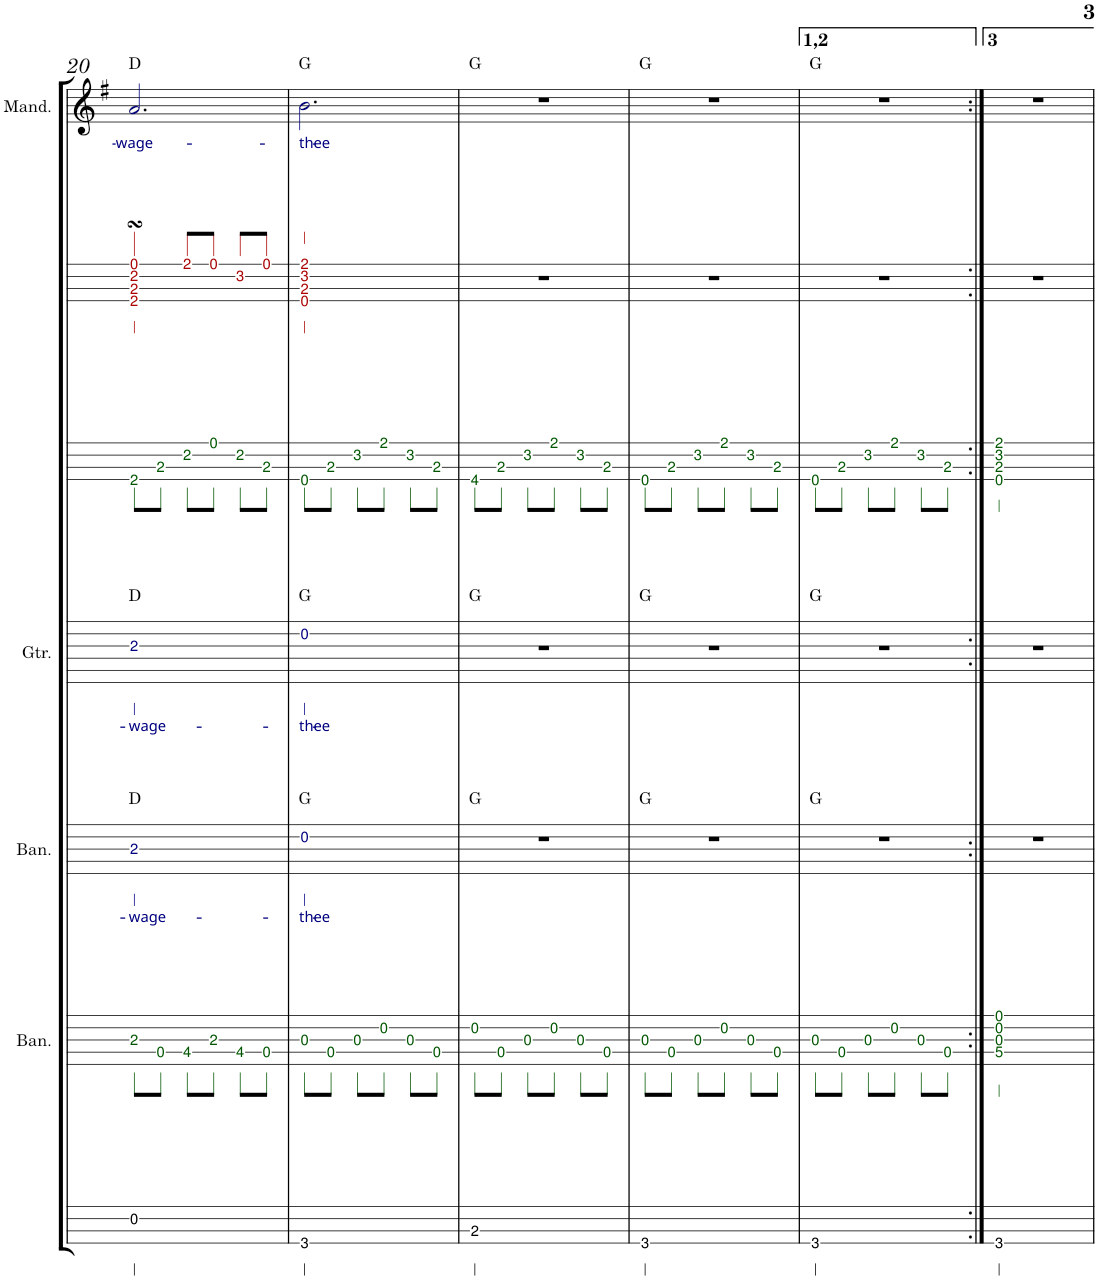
**kern	**kern	**kern	**text	**harte	**kern	**text	**harte	**kern	**kern	**kern	**text	**harte
*part7	*part6	*part5	*part5	*part5	*part4	*part4	*part4	*part3	*part2	*part1	*part1	*part1
*staff7	*staff6	*staff5	*staff5	*	*staff4	*staff4	*	*staff3	*staff2	*staff1	*staff1	*
*I"Bass Ukulele	*I"Banjo	*I"Banjo	*	*	*I"Guitar	*	*	*I"Ukulele	*I"Ukulele	*I"Mandolin	*	*
*	*I'Ban.	*I'Ban.	*	*	*I'Gtr.	*	*	*	*	*I'Mand.	*	*
!!LO:PB:g=z
*	*	*	*	*	*	*	*	*	*	*clefG2	*	*
*	*Trd7c12	*Trd7c12	*	*	*	*	*	*	*	*	*	*
*k[f#]	*k[f#]	*k[f#]	*	*	*k[f#]	*	*	*k[f#]	*k[f#]	*k[f#]	*	*
*G:	*G:	*G:	*	*	*G:	*	*	*G:	*G:	*G:	*	*
*M3/4	*M3/4	*M3/4	*	*	*M3/4	*	*	*M3/4	*M3/4	*M3/4	*	*
=20	=20	=20	=20	=20	=20	=20	=20	=20	=20	=20	=20	=20
!	!	!	!LO:LY:b:color=#00007F	!	!	!LO:LY:b:color=#00007F	!	!	!	!	!LO:LY:b:color=#00007F	!
*	*	*	*	*	*	*	*	*	*^	*	*	*
2DD\	8Ai\L	2Aj\	-wage-	D:maj	2Aj\	-wage-	D:maj	8Ai\L	4asSSSZ/	2AZ\ 2dZ\ 2f#Z\	2.aj/	-wage-	D:maj
.	8Di\J	.	.	.	.	.	.	8di\J	.	.	.	.	.
.	8F#i\L	.	.	.	.	.	.	8f#i\L	8bZ/L	.	.	.	.
.	8Ai\J	.	.	.	.	.	.	8ai\J	8aZ/J	.	.	.	.
4ryy	8F#i\L	4ryy	.	.	4ryy	.	.	8f#i\L	8gZ/L	4ryy	.	.	.
.	8Di\J	.	.	.	.	.	.	8di\J	8aZ/J	.	.	.	.
=21	=21	=21	=21	=21	=21	=21	=21	=21	=21	=21	=21	=21	=21
!	!	!	!LO:LY:b:color=#00007F	!	!	!LO:LY:b:color=#00007F	!	!	!	!	!	!LO:LY:b:color=#00007F	!
2GGG\	8Gi\L	2Bj\	-thee-	G:maj	2Bj\	-thee-	G:maj	8Gi\L	2bZ/	2GZ\ 2dZ\ 2gZ\	2.bj\	-thee-	G:maj
.	8Di\J	.	.	.	.	.	.	8di\J	.	.	.	.	.
.	8Gi\L	.	.	.	.	.	.	8gi\L	.	.	.	.	.
.	8Bi\J	.	.	.	.	.	.	8bi\J	.	.	.	.	.
4ryy	8Gi\L	4ryy	.	.	4ryy	.	.	8gi\L	4ryy	4ryy	.	.	.
.	8Di\J	.	.	.	.	.	.	8di\J	.	.	.	.	.
*	*	*	*	*	*	*	*	*	*v	*v	*	*	*
=22	=22	=22	=22	=22	=22	=22	=22	=22	=22	=22	=22	=22
2BBB\	8Bi\L	2.r	.	G:maj	2.r	.	G:maj	8Bi\L	2.r	2.r	.	G:maj
.	8Di\J	.	.	.	.	.	.	8di\J	.	.	.	.
.	8Gi\L	.	.	.	.	.	.	8gi\L	.	.	.	.
.	8Bi\J	.	.	.	.	.	.	8bi\J	.	.	.	.
4ryy	8Gi\L	.	.	.	.	.	.	8gi\L	.	.	.	.
.	8Di\J	.	.	.	.	.	.	8di\J	.	.	.	.
=23	=23	=23	=23	=23	=23	=23	=23	=23	=23	=23	=23	=23
2GGG\	8Gi\L	2.r	.	G:maj	2.r	.	G:maj	8Gi\L	2.r	2.r	.	G:maj
.	8Di\J	.	.	.	.	.	.	8di\J	.	.	.	.
.	8Gi\L	.	.	.	.	.	.	8gi\L	.	.	.	.
.	8Bi\J	.	.	.	.	.	.	8bi\J	.	.	.	.
4ryy	8Gi\L	.	.	.	.	.	.	8gi\L	.	.	.	.
.	8Di\J	.	.	.	.	.	.	8di\J	.	.	.	.
=24	=24	=24	=24	=24	=24	=24	=24	=24	=24	=24	=24	=24
2GGG\	8Gi\L	2.r	.	G:maj	2.r	.	G:maj	8Gi\L	2.r	2.r	.	G:maj
.	8Di\J	.	.	.	.	.	.	8di\J	.	.	.	.
.	8Gi\L	.	.	.	.	.	.	8gi\L	.	.	.	.
.	8Bi\J	.	.	.	.	.	.	8bi\J	.	.	.	.
4ryy	8Gi\L	.	.	.	.	.	.	8gi\L	.	.	.	.
.	8Di\J	.	.	.	.	.	.	8di\J	.	.	.	.
=25:|!	=25:|!	=25:|!	=25:|!	=25:|!	=25:|!	=25:|!	=25:|!	=25:|!	=25:|!	=25:|!	=25:|!	=25:|!
2GGG\	2Gi\ 2Gi\ 2Bi\ 2di\	2.r	.	.	2.r	.	.	2Gi\ 2di\ 2gi\ 2bi\	2.r	2.r	.	.
4ryy	4ryy	.	.	.	.	.	.	4ryy	.	.	.	.
=	=	=	=	=	=	=	=	=	=	=	=	=
*-	*-	*-	*-	*-	*-	*-	*-	*-	*-	*-	*-	*-
